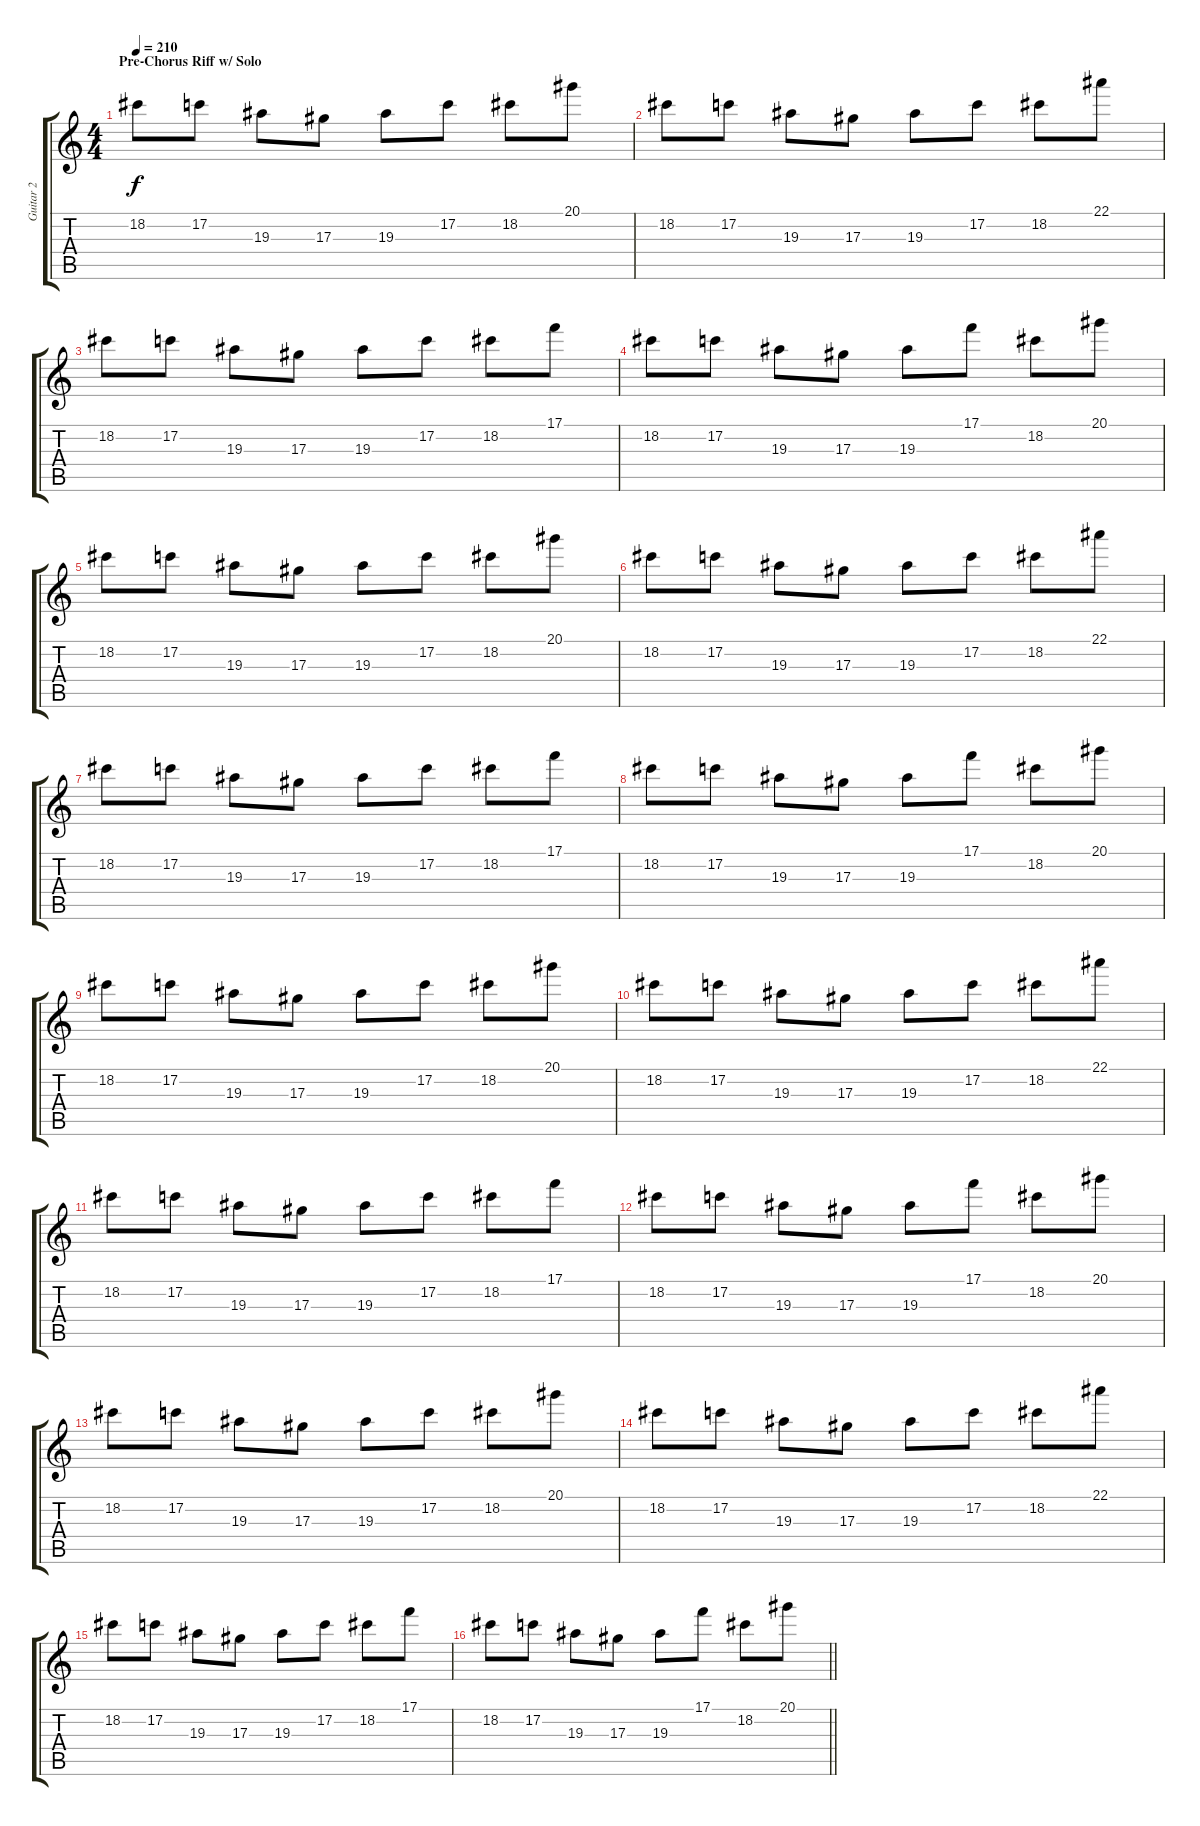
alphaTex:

\track ("Guitar 2" "Guitar 2") {instrument distortionguitar}
\staff {score tabs}
\tuning (C4 G3 Eb3 Bb2 F2 C2) {hide}
\ts (4 4)
\section ("" "Pre-Chorus Riff w/ Solo")
\tempo 210
\clef g2
\ks c
18.2.8{dy f} 17.2.8 19.3.8 17.3.8 19.3.8 17.2.8 18.2.8 20.1.8 |
18.2.8 17.2.8 19.3.8 17.3.8 19.3.8 17.2.8 18.2.8 22.1.8 |
18.2.8 17.2.8 19.3.8 17.3.8 19.3.8 17.2.8 18.2.8 17.1.8 |
18.2.8 17.2.8 19.3.8 17.3.8 19.3.8 17.1.8 18.2.8 20.1.8 |
18.2.8 17.2.8 19.3.8 17.3.8 19.3.8 17.2.8 18.2.8 20.1.8 |
18.2.8 17.2.8 19.3.8 17.3.8 19.3.8 17.2.8 18.2.8 22.1.8 |
18.2.8 17.2.8 19.3.8 17.3.8 19.3.8 17.2.8 18.2.8 17.1.8 |
18.2.8 17.2.8 19.3.8 17.3.8 19.3.8 17.1.8 18.2.8 20.1.8 |
18.2.8 17.2.8 19.3.8 17.3.8 19.3.8 17.2.8 18.2.8 20.1.8 |
18.2.8 17.2.8 19.3.8 17.3.8 19.3.8 17.2.8 18.2.8 22.1.8 |
18.2.8 17.2.8 19.3.8 17.3.8 19.3.8 17.2.8 18.2.8 17.1.8 |
18.2.8 17.2.8 19.3.8 17.3.8 19.3.8 17.1.8 18.2.8 20.1.8 |
18.2.8 17.2.8 19.3.8 17.3.8 19.3.8 17.2.8 18.2.8 20.1.8 |
18.2.8 17.2.8 19.3.8 17.3.8 19.3.8 17.2.8 18.2.8 22.1.8 |
18.2.8 17.2.8 19.3.8 17.3.8 19.3.8 17.2.8 18.2.8 17.1.8 |
\barLineRight lightlight
18.2.8 17.2.8 19.3.8 17.3.8 19.3.8 17.1.8 18.2.8 20.1.8
